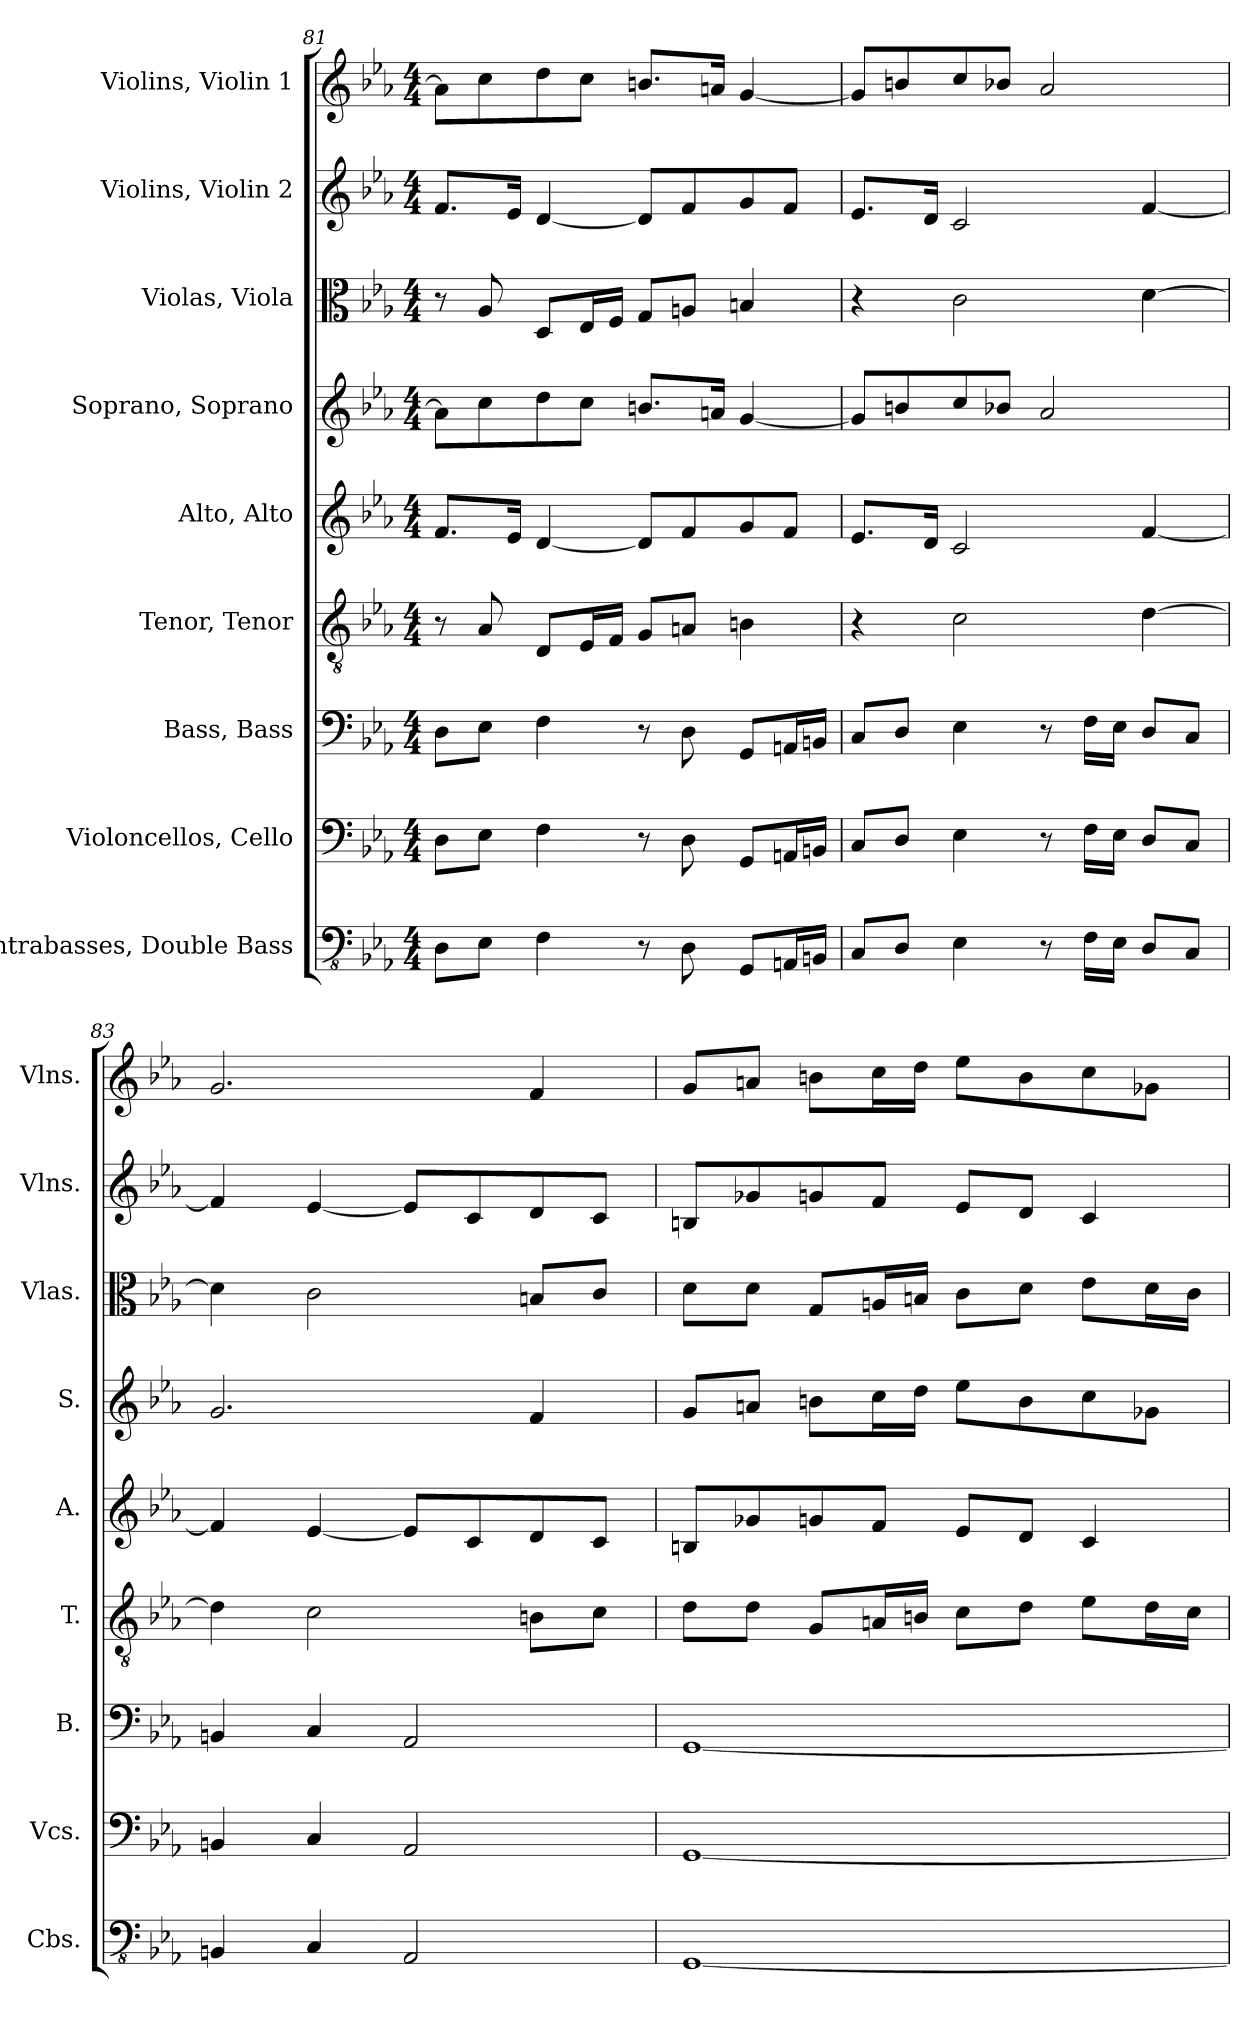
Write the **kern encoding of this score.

**kern	**kern	**kern	**kern	**kern	**kern	**kern	**kern	**kern
*part9	*part8	*part7	*part6	*part5	*part4	*part3	*part2	*part1
*staff9	*staff8	*staff7	*staff6	*staff5	*staff4	*staff3	*staff2	*staff1
*I"Contrabasses, Double Bass	*I"Violoncellos, Cello	*I"Bass, Bass	*I"Tenor, Tenor	*I"Alto, Alto	*I"Soprano, Soprano	*I"Violas, Viola	*I"Violins, Violin 2	*I"Violins, Violin 1
*I'Cbs.	*I'Vcs.	*I'B.	*I'T.	*I'A.	*I'S.	*I'Vlas.	*I'Vlns.	*I'Vlns.
!!LO:PB:g=z
*clefFv4	*clefF4	*clefF4	*clefGv2	*clefG2	*clefG2	*clefC3	*clefG2	*clefG2
*k[b-e-a-]	*k[b-e-a-]	*k[b-e-a-]	*k[b-e-a-]	*k[b-e-a-]	*k[b-e-a-]	*k[b-e-a-]	*k[b-e-a-]	*k[b-e-a-]
*M4/4	*M4/4	*M4/4	*M4/4	*M4/4	*M4/4	*M4/4	*M4/4	*M4/4
=81	=81	=81	=81	=81	=81	=81	=81	=81
8DD\L	8D\L	8D\L	8r	8.f/L	8a-\L]	8r	8.f/L	8a-\L]
8EE-\J	8E-\J	8E-\J	8A-/	.	8cc\	8A-/	.	8cc\
.	.	.	.	16e-/Jk	.	.	16e-/Jk	.
4FF\	4F\	4F\	8D/L	[4d/	8dd\	8D/L	[4d/	8dd\
.	.	.	16E-/L	.	8cc\J	16E-/L	.	8cc\J
.	.	.	16F/JJ	.	.	16F/JJ	.	.
8r	8r	8r	8G/L	8d/L]	8.bn/L	8G/L	8d/L]	8.bn/L
8DD\	8D\	8D\	8An/J	8f/	.	8An/J	8f/	.
.	.	.	.	.	16an/Jk	.	.	16an/Jk
8GGG/L	8GG/L	8GG/L	4Bn\	8g/	[4g/	4Bn/	8g/	[4g/
16AAAn/L	16AAn/L	16AAn/L	.	8f/J	.	.	8f/J	.
16BBBn/JJ	16BBn/JJ	16BBn/JJ	.	.	.	.	.	.
=82	=82	=82	=82	=82	=82	=82	=82	=82
8CC/L	8C/L	8C/L	4r	8.e-/L	8g/L]	4r	8.e-/L	8g/L]
8DD/J	8D/J	8D/J	.	.	8bn/	.	.	8bn/
.	.	.	.	16d/Jk	.	.	16d/Jk	.
4EE-\	4E-\	4E-\	2c\	2c/	8cc/	2c\	2c/	8cc/
.	.	.	.	.	8b-X/J	.	.	8b-X/J
8r	8r	8r	.	.	2a-/	.	.	2a-/
16FF\LL	16F\LL	16F\LL	.	.	.	.	.	.
16EE-\JJ	16E-\JJ	16E-\JJ	.	.	.	.	.	.
8DD/L	8D/L	8D/L	[4d\	[4f/	.	[4d\	[4f/	.
8CC/J	8C/J	8C/J	.	.	.	.	.	.
=83	=83	=83	=83	=83	=83	=83	=83	=83
4BBBn/	4BBn/	4BBn/	4d\]	4f/]	2.g/	4d\]	4f/]	2.g/
4CC/	4C/	4C/	2c\	[4e-/	.	2c\	[4e-/	.
2AAA-/	2AA-/	2AA-/	.	8e-/L]	.	.	8e-/L]	.
.	.	.	.	8c/	.	.	8c/	.
.	.	.	8Bn\L	8d/	4f/	8Bn/L	8d/	4f/
.	.	.	8c\J	8c/J	.	8c/J	8c/J	.
=84	=84	=84	=84	=84	=84	=84	=84	=84
[1GGG	[1GG	[1GG	8d\L	8Bn/L	8g/L	8d\L	8Bn/L	8g/L
.	.	.	8d\J	8g-X/	8an/J	8d\J	8g-X/	8an/J
.	.	.	8G/L	8gn/	8bn\L	8G/L	8gn/	8bn\L
.	.	.	16An/L	8f/J	16cc\L	16An/L	8f/J	16cc\L
.	.	.	16Bn/JJ	.	16dd\JJ	16Bn/JJ	.	16dd\JJ
.	.	.	8c\L	8e-/L	8ee-\L	8c\L	8e-/L	8ee-\L
.	.	.	8d\J	8d/J	8b\	8d\J	8d/J	8b\
.	.	.	8e-\L	4c/	8cc\	8e-\L	4c/	8cc\
.	.	.	16d\L	.	8g-X\J	16d\L	.	8g-X\J
.	.	.	16c\JJ	.	.	16c\JJ	.	.
=	=	=	=	=	=	=	=	=
*-	*-	*-	*-	*-	*-	*-	*-	*-
